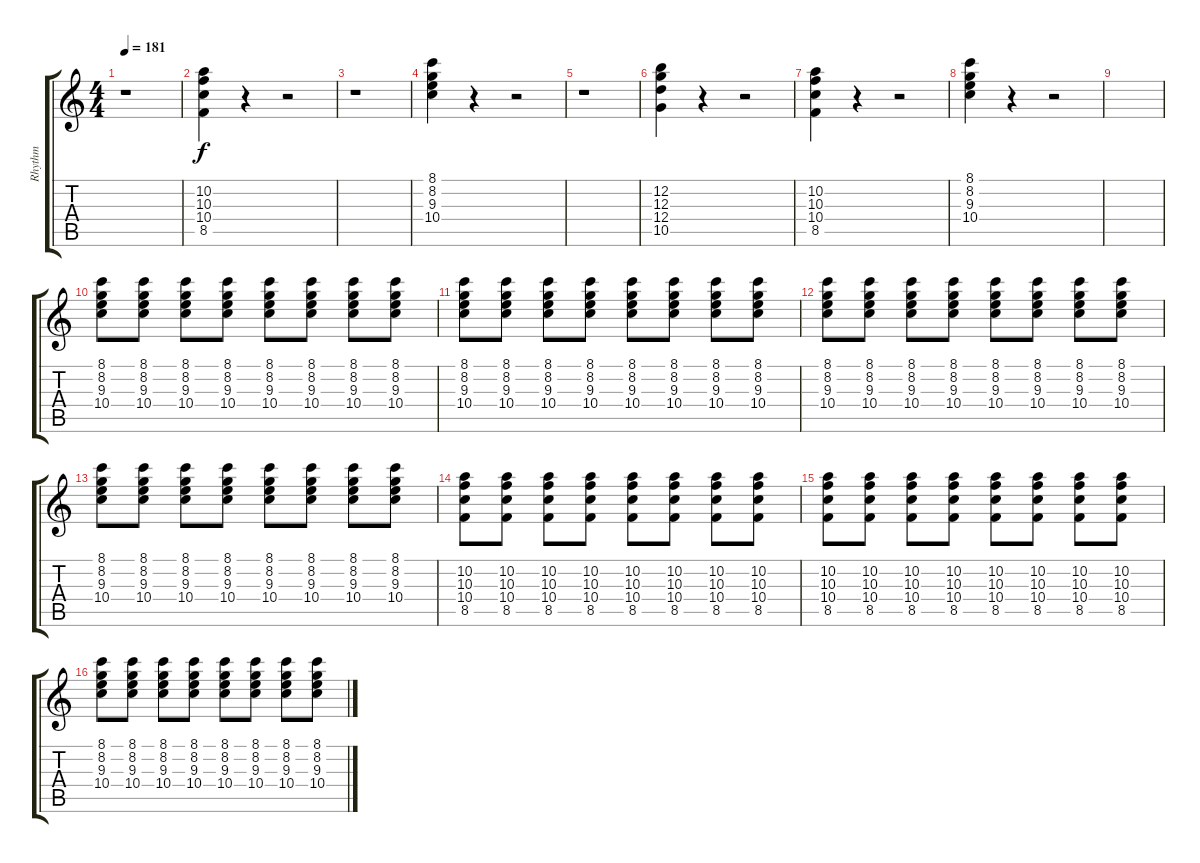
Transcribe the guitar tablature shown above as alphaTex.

\track ("Rhythm" "Rhythm") {instrument electricguitarclean}
\staff {score tabs}
\tuning (E4 B3 G3 D3 A2 E2) {hide}
\ts (4 4)
\tempo 181
\clef g2
\ks c
r.1{dy f} |
(10.2 10.3 10.4 8.5).4 r.4 r.2 |
r.1 |
(8.1 8.2 9.3 10.4).4 r.4 r.2 |
r.1 |
(12.2 12.3 12.4 10.5).4 r.4 r.2 |
(10.2 10.3 10.4 8.5).4 r.4 r.2 |
(8.1 8.2 9.3 10.4).4 r.4 r.2 |
|
(8.1 8.2 9.3 10.4).8 (8.1 8.2 9.3 10.4).8 (8.1 8.2 9.3 10.4).8 (8.1 8.2 9.3 10.4).8 (8.1 8.2 9.3 10.4).8 (8.1 8.2 9.3 10.4).8 (8.1 8.2 9.3 10.4).8 (8.1 8.2 9.3 10.4).8 |
(8.1 8.2 9.3 10.4).8 (8.1 8.2 9.3 10.4).8 (8.1 8.2 9.3 10.4).8 (8.1 8.2 9.3 10.4).8 (8.1 8.2 9.3 10.4).8 (8.1 8.2 9.3 10.4).8 (8.1 8.2 9.3 10.4).8 (8.1 8.2 9.3 10.4).8 |
(8.1 8.2 9.3 10.4).8 (8.1 8.2 9.3 10.4).8 (8.1 8.2 9.3 10.4).8 (8.1 8.2 9.3 10.4).8 (8.1 8.2 9.3 10.4).8 (8.1 8.2 9.3 10.4).8 (8.1 8.2 9.3 10.4).8 (8.1 8.2 9.3 10.4).8 |
(8.1 8.2 9.3 10.4).8 (8.1 8.2 9.3 10.4).8 (8.1 8.2 9.3 10.4).8 (8.1 8.2 9.3 10.4).8 (8.1 8.2 9.3 10.4).8 (8.1 8.2 9.3 10.4).8 (8.1 8.2 9.3 10.4).8 (8.1 8.2 9.3 10.4).8 |
(10.2 10.3 10.4 8.5).8 (10.2 10.3 10.4 8.5).8 (10.2 10.3 10.4 8.5).8 (10.2 10.3 10.4 8.5).8 (10.2 10.3 10.4 8.5).8 (10.2 10.3 10.4 8.5).8 (10.2 10.3 10.4 8.5).8 (10.2 10.3 10.4 8.5).8 |
(10.2 10.3 10.4 8.5).8 (10.2 10.3 10.4 8.5).8 (10.2 10.3 10.4 8.5).8 (10.2 10.3 10.4 8.5).8 (10.2 10.3 10.4 8.5).8 (10.2 10.3 10.4 8.5).8 (10.2 10.3 10.4 8.5).8 (10.2 10.3 10.4 8.5).8 |
(8.1 8.2 9.3 10.4).8 (8.1 8.2 9.3 10.4).8 (8.1 8.2 9.3 10.4).8 (8.1 8.2 9.3 10.4).8 (8.1 8.2 9.3 10.4).8 (8.1 8.2 9.3 10.4).8 (8.1 8.2 9.3 10.4).8 (8.1 8.2 9.3 10.4).8
